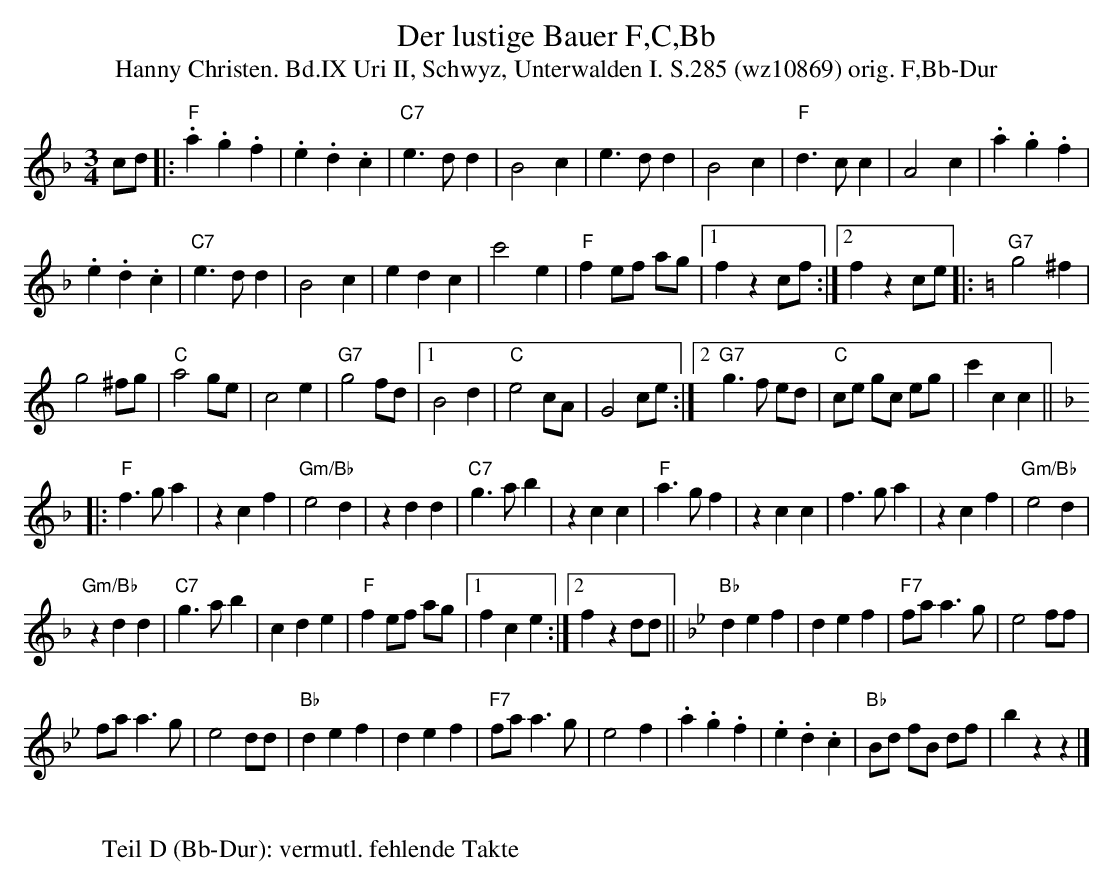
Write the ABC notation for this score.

X:1
T: Der lustige Bauer F,C,Bb
T:Hanny Christen. Bd.IX Uri II, Schwyz, Unterwalden I. S.285 (wz10869) orig. F,Bb-Dur
M:3/4
L:1/4
K:F
c/d/ |: "F".a .g .f | .e.d.c | "C7"e>d d | B2 c | e>d d | B2 c | "F"d>c c | A2 c | .a.g.f |
.e.d.c | "C7"e>d d | B2 c | edc | c'2 e | "F"f e/f/ a/g/ |1 f z c/f/ :|2 f z c/e/ |: [K:C] "G7"g2 ^f |
g2 ^f/g/ | "C"a2 g/e/ | c2 e | "G7"g2 f/d/ |1 B2 d | "C"e2 c/A/ | G2 c/e/ :|2 "G7"g>f e/d/ | "C"c/e/ g/c/ e/g/ | c' cc ||
|: [K:F] "F"f>g a | z cf | "Gm/Bb"e2d | z dd | "C7"g>a b | z cc | "F"a>gf | z cc | f>ga | zcf | "Gm/Bb"e2d |
"Gm/Bb"zdd | "C7"g>ab | cde | "F"f e/f/ a/g/ |1 fce :|2 f z d/d/ || [K:Bb] "Bb"def | def | "F7"f/a/ a>g | e2 f/f/ |
f/a/ a>g | e2 d/d/ | "Bb"def | def | "F7"f/a/ a>g | e2f | .a.g.f | .e.d.c | "Bb"B/d/ f/B/ d/f/ | b zz |]
W:
W: Teil D (Bb-Dur): vermutl. fehlende Takte
